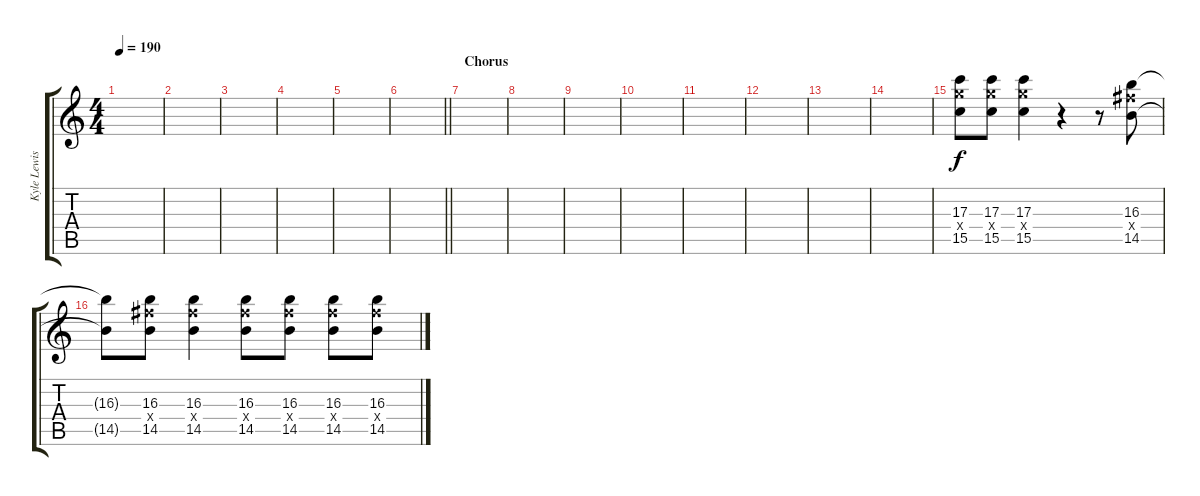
\track ("Kyle Lewis - Guitar" "Kyle Lewis") {instrument distortionguitar}
\staff {score tabs}
\tuning (E4 B3 G3 D3 A2 E2) {hide}
\ts (4 4)
\tempo 190
\clef g2
\ks c
|
|
|
|
|
\barLineRight lightlight
|
\section ("" "Chorus")
|
|
|
|
|
|
|
|
(17.3 17.4{x} 15.5).8 (17.3 17.4{x} 15.5).8 (17.3 17.4{x} 15.5).4 r.4 r.8 (16.3 16.4{x} 14.5).8 |
(16.3{t} 14.5{t}).8 (16.3 16.4{x} 14.5).8 (16.3 16.4{x} 14.5).4 (16.3 16.4{x} 14.5).8 (16.3 16.4{x} 14.5).8 (16.3 16.4{x} 14.5).8 (16.3 16.4{x} 14.5).8
